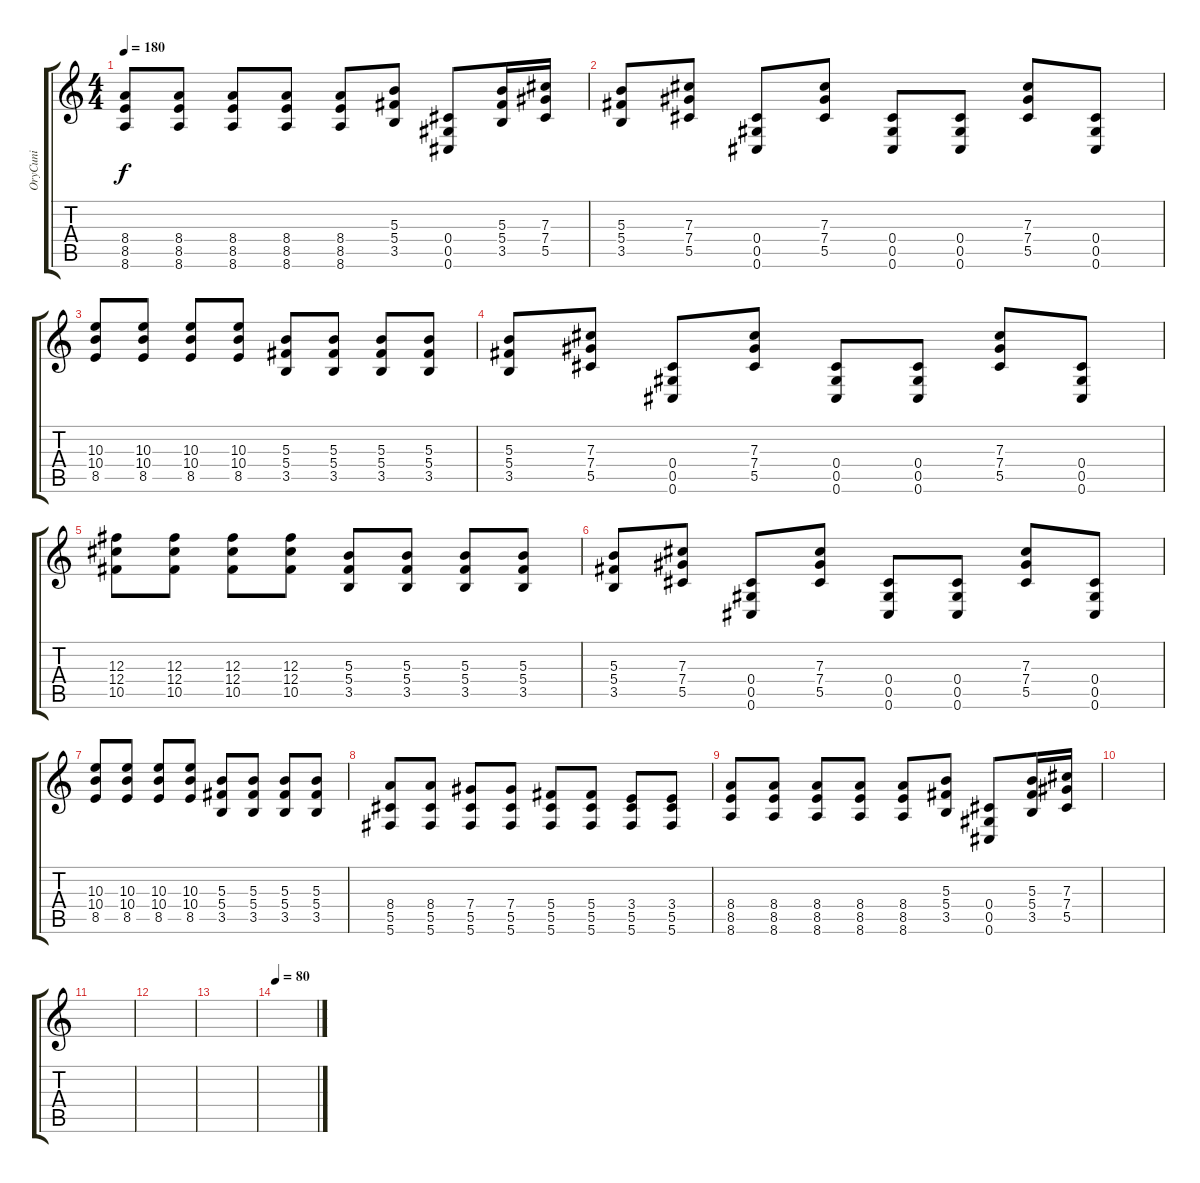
\track ("OryCuni" "OryCuni") {instrument overdrivenguitar}
\staff {score tabs}
\tuning (Eb4 Bb3 Gb3 Db3 Ab2 Db2) {hide}
\ts (4 4)
\tempo 180
\clef g2
\ks c
(8.4 8.5 8.6).8{dy f} (8.4 8.5 8.6).8 (8.4 8.5 8.6).8 (8.4 8.5 8.6).8 (8.4 8.5 8.6).8 (5.3 5.4 3.5).8 (0.4 0.5 0.6).8 (5.3 5.4 3.5).16 (7.3 7.4 5.5).16 |
(5.3 5.4 3.5).8 (7.3 7.4 5.5).8 (0.4 0.5 0.6).8 (7.3 7.4 5.5).8 (0.4 0.5 0.6).8 (0.4 0.5 0.6).8 (7.3 7.4 5.5).8 (0.4 0.5 0.6).8 |
(10.3 10.4 8.5).8 (10.3 10.4 8.5).8 (10.3 10.4 8.5).8 (10.3 10.4 8.5).8 (5.3 5.4 3.5).8 (5.3 5.4 3.5).8 (5.3 5.4 3.5).8 (5.3 5.4 3.5).8 |
(5.3 5.4 3.5).8 (7.3 7.4 5.5).8 (0.4 0.5 0.6).8 (7.3 7.4 5.5).8 (0.4 0.5 0.6).8 (0.4 0.5 0.6).8 (7.3 7.4 5.5).8 (0.4 0.5 0.6).8 |
(12.3 12.4 10.5).8 (12.3 12.4 10.5).8 (12.3 12.4 10.5).8 (12.3 12.4 10.5).8 (5.3 5.4 3.5).8 (5.3 5.4 3.5).8 (5.3 5.4 3.5).8 (5.3 5.4 3.5).8 |
(5.3 5.4 3.5).8 (7.3 7.4 5.5).8 (0.4 0.5 0.6).8 (7.3 7.4 5.5).8 (0.4 0.5 0.6).8 (0.4 0.5 0.6).8 (7.3 7.4 5.5).8 (0.4 0.5 0.6).8 |
(10.3 10.4 8.5).8 (10.3 10.4 8.5).8 (10.3 10.4 8.5).8 (10.3 10.4 8.5).8 (5.3 5.4 3.5).8 (5.3 5.4 3.5).8 (5.3 5.4 3.5).8 (5.3 5.4 3.5).8 |
(8.4 5.5 5.6).8 (8.4 5.5 5.6).8 (7.4 5.5 5.6).8 (7.4 5.5 5.6).8 (5.4 5.5 5.6).8 (5.4 5.5 5.6).8 (3.4 5.5 5.6).8 (3.4 5.5 5.6).8 |
(8.4 8.5 8.6).8 (8.4 8.5 8.6).8 (8.4 8.5 8.6).8 (8.4 8.5 8.6).8 (8.4 8.5 8.6).8 (5.3 5.4 3.5).8 (0.4 0.5 0.6).8 (5.3 5.4 3.5).16 (7.3 7.4 5.5).16 |
|
|
|
|
\tempo 80
